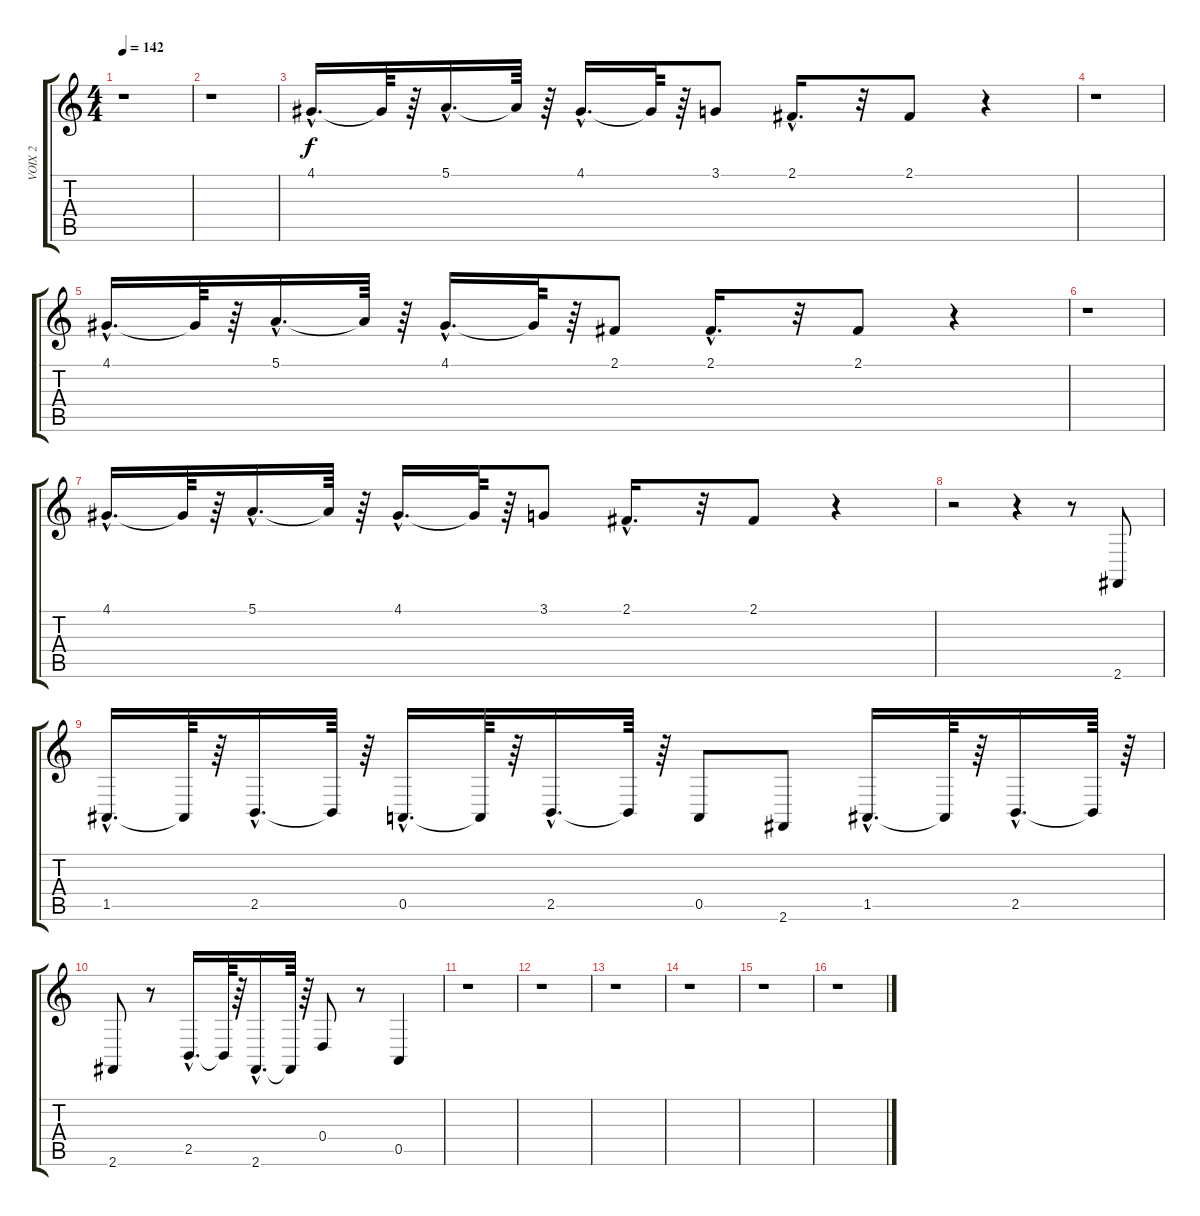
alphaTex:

\track ("VOIX 2" "VOIX 2") {instrument lead1square}
\staff {score tabs}
\tuning (E4 B3 G3 D3 A2 E2) {hide}
\ts (4 4)
\tempo 142
\clef g2
\ks c
r.1{dy f instrument lead1square} |
r.1 |
4.1{hac}.16{d} 4.1{t}.64 r.64 5.1{hac}.16{d} 5.1{t}.64 r.64 4.1{hac}.16{d} 4.1{t}.64 r.64 3.1.8 2.1{hac}.16{d} r.32 2.1.8 r.4 |
r.1 |
4.1{hac}.16{d} 4.1{t}.64 r.64 5.1{hac}.16{d} 5.1{t}.64 r.64 4.1{hac}.16{d} 4.1{t}.64 r.64 2.1.8 2.1{hac}.16{d} r.32 2.1.8 r.4 |
r.1 |
4.1{hac}.16{d} 4.1{t}.64 r.64 5.1{hac}.16{d} 5.1{t}.64 r.64 4.1{hac}.16{d} 4.1{t}.64 r.64 3.1.8 2.1{hac}.16{d} r.32 2.1.8 r.4 |
r.2 r.4 r.8 2.6.8 |
1.5{hac}.16{d} 1.5{t}.64 r.64 2.5{hac}.16{d} 2.5{t}.64 r.64 0.5{hac}.16{d} 0.5{t}.64 r.64 2.5{hac}.16{d} 2.5{t}.64 r.64 0.5.8 2.6.8 1.5{hac}.16{d} 1.5{t}.64 r.64 2.5{hac}.16{d} 2.5{t}.64 r.64 |
2.6.8 r.8 2.5{hac}.16{d} 2.5{t}.64 r.64 2.6{hac}.16{d} 2.6{t}.64 r.64 0.4.8 r.8 0.5.4 |
r.1 |
r.1 |
r.1 |
r.1 |
r.1 |
r.1
